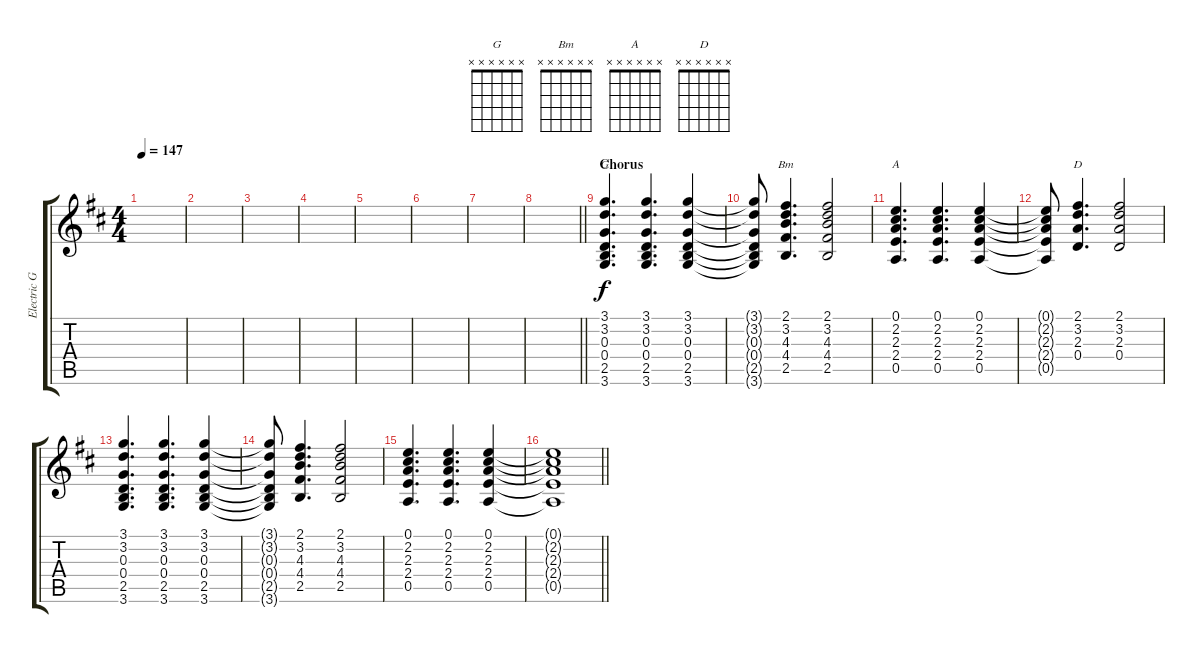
\track ("Electric Guitar" "Electric G") {instrument distortionguitar}
\staff {score tabs}
\tuning (E4 B3 G3 D3 A2 E2) {hide}
\chord ("G" x x x x x x)
\chord ("Bm" x x x x x x)
\chord ("A" x x x x x x)
\chord ("D" x x x x x x)
\ts (4 4)
\tempo 147
\clef g2
\ks d
|
|
|
|
|
|
|
\barLineRight lightlight
|
\section ("" "Chorus")
(3.1 3.2 0.3 0.4 2.5 3.6).4{d ch "G" dy f instrument overdrivenguitar} (3.1 3.2 0.3 0.4 2.5 3.6).4{d} (3.1 3.2 0.3 0.4 2.5 3.6).4 |
(3.1{t} 3.2{t} 0.3{t} 0.4{t} 2.5{t} 3.6{t}).8 (2.1 3.2 4.3 4.4 2.5).4{d ch "Bm"} (2.1 3.2 4.3 4.4 2.5).2 |
(0.1 2.2 2.3 2.4 0.5).4{d ch "A"} (0.1 2.2 2.3 2.4 0.5).4{d} (0.1 2.2 2.3 2.4 0.5).4 |
(0.1{t} 2.2{t} 2.3{t} 2.4{t} 0.5{t}).8 (2.1 3.2 2.3 0.4).4{d ch "D"} (2.1 3.2 2.3 0.4).2 |
(3.1 3.2 0.3 0.4 2.5 3.6).4{d} (3.1 3.2 0.3 0.4 2.5 3.6).4{d} (3.1 3.2 0.3 0.4 2.5 3.6).4 |
(3.1{t} 3.2{t} 0.3{t} 0.4{t} 2.5{t} 3.6{t}).8 (2.1 3.2 4.3 4.4 2.5).4{d} (2.1 3.2 4.3 4.4 2.5).2 |
(0.1 2.2 2.3 2.4 0.5).4{d} (0.1 2.2 2.3 2.4 0.5).4{d} (0.1 2.2 2.3 2.4 0.5).4 |
\barLineRight lightlight
(0.1{t} 2.2{t} 2.3{t} 2.4{t} 0.5{t}).1
